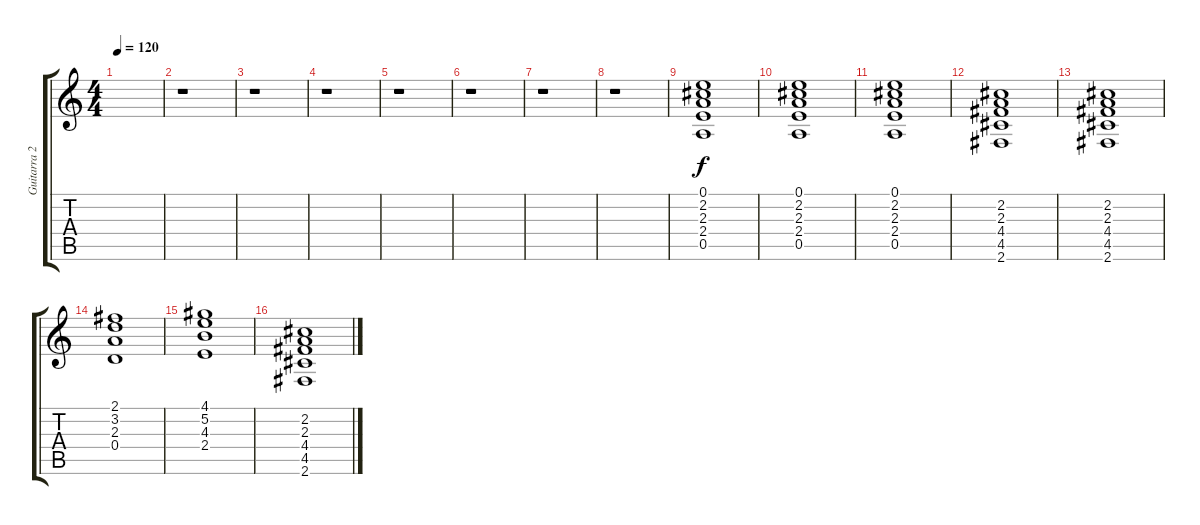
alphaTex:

\track ("Guitarra 2" "Guitarra 2") {instrument overdrivenguitar}
\staff {score tabs}
\tuning (E4 B3 G3 D3 A2 E2) {hide}
\ts (4 4)
\tempo 120
\clef g2
\ks c
|
r.1 |
r.1 |
r.1 |
r.1 |
r.1 |
r.1 |
r.1 |
(0.1 2.2 2.3 2.4 0.5).1 |
(0.1 2.2 2.3 2.4 0.5).1 |
(0.1 2.2 2.3 2.4 0.5).1 |
(2.2 2.3 4.4 4.5 2.6).1 |
(2.2 2.3 4.4 4.5 2.6).1 |
(2.1 3.2 2.3 0.4).1 |
(4.1 5.2 4.3 2.4).1 |
(2.2 2.3 4.4 4.5 2.6).1
